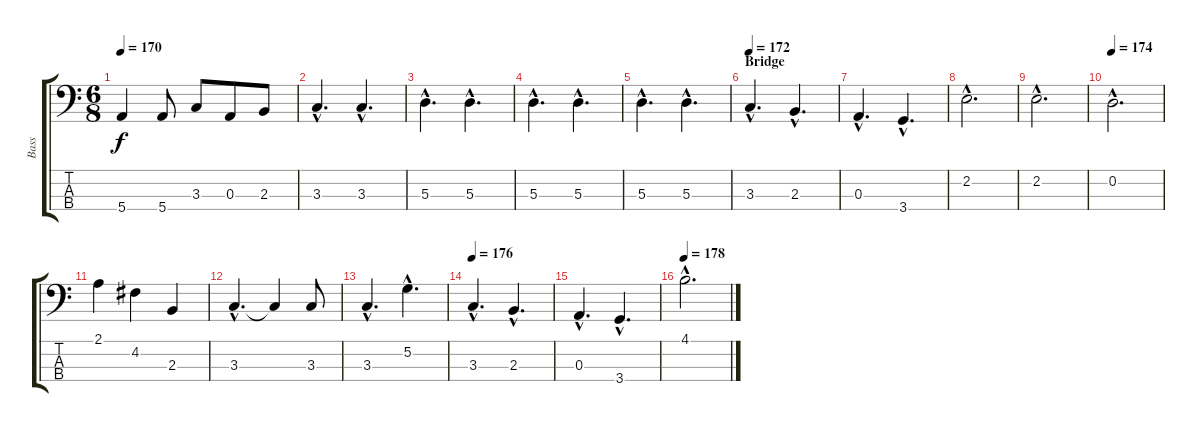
\track ("Bass" "Bass") {instrument electricbassfinger}
\staff {score tabs}
\tuning (G2 D2 A1 E1) {hide}
\ts (6 8)
\tempo 170
\clef f4
\ks c
5.4.4{dy f} 5.4.8 3.3.8 0.3.8 2.3.8 |
3.3{hac}.4{d} 3.3{hac}.4{d} |
5.3{hac}.4{d} 5.3{hac}.4{d} |
5.3{hac}.4{d} 5.3{hac}.4{d} |
5.3{hac}.4{d} 5.3{hac}.4{d} |
\section ("" "Bridge")
\tempo 172
3.3{hac}.4{d} 2.3{hac}.4{d} |
0.3{hac}.4{d} 3.4{hac}.4{d} |
2.2{hac}.2{d} |
2.2{hac}.2{d} |
\tempo 174
0.2{hac}.2{d} |
2.1.4 4.2.4 2.3.4 |
3.3{hac}.4{d} 3.3{t}.4 3.3.8 |
3.3{hac}.4{d} 5.2{hac}.4{d} |
\tempo 176
3.3{hac}.4{d} 2.3{hac}.4{d} |
0.3{hac}.4{d} 3.4{hac}.4{d} |
\tempo 178
4.1{hac}.2{d}
